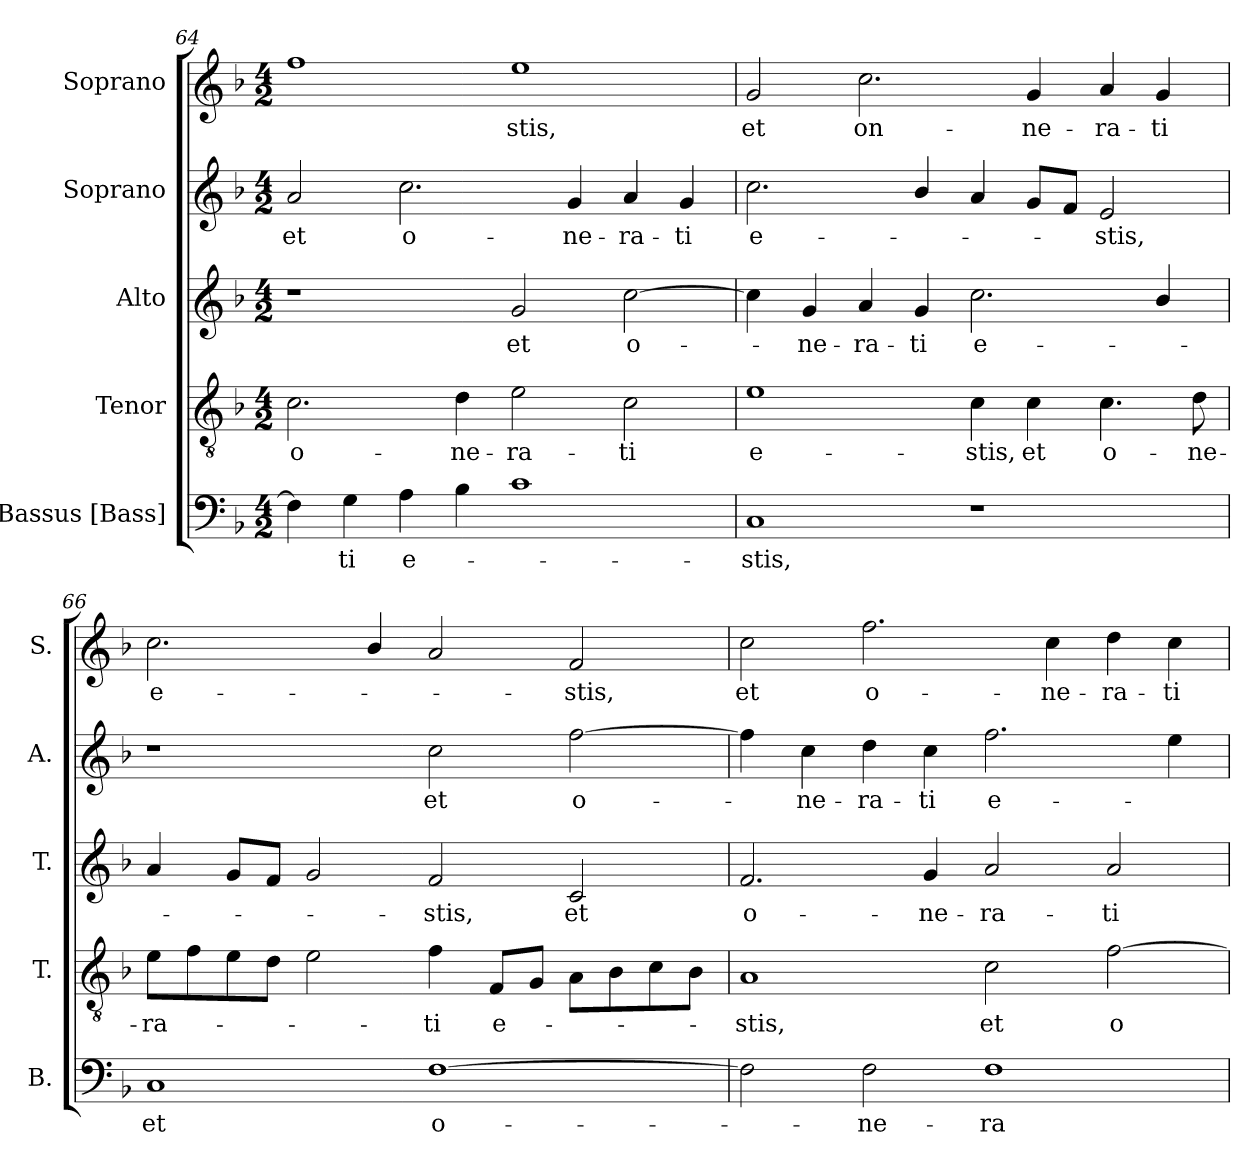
**kern	**text	**kern	**text	**kern	**text	**kern	**text	**kern	**text
*part5	*part5	*part4	*part4	*part3	*part3	*part2	*part2	*part1	*part1
*staff5	*staff5	*staff4	*staff4	*staff3	*staff3	*staff2	*staff2	*staff1	*staff1
*I"Bassus [Bass]	*	*I"Tenor	*	*I"Alto	*	*I"Soprano	*	*I"Soprano	*
*I'B.	*	*I'T.	*	*I'T.	*	*I'A.	*	*I'S.	*
*clefF4	*	*clefGv2	*	*clefG2	*	*clefG2	*	*clefG2	*
*	*	*ITrd7c12	*	*	*	*	*	*	*
*k[b-]	*	*k[b-]	*	*k[b-]	*	*k[b-]	*	*k[b-]	*
*F:	*	*F:	*	*F:	*	*F:	*	*F:	*
*M4/2	*	*M4/2	*	*M4/2	*	*M4/2	*	*M4/2	*
=64	=64	=64	=64	=64	=64	=64	=64	=64	=64
!	!	!	!LO:LY:b:color=#000000	!	!	!	!	!	!
!	!	!	!	!	!	!	!LO:LY:b:color=#000000	!	!
4Fi\]	.	2.Ci\	o-	1r	.	2ai/	et	1ffi	.
!	!LO:LY:b:color=#000000	!	!	!	!	!	!	!	!
4Gi\	-ti	.	.	.	.	.	.	.	.
!	!LO:LY:b:color=#000000	!	!	!	!	!	!	!	!
!	!	!	!	!	!	!	!LO:LY:b:color=#000000	!	!
4Ai\	e-	.	.	.	.	2.cci\	o-	.	.
!	!	!	!LO:LY:b:color=#000000	!	!	!	!	!	!
4B-i\	.	4Di\	-ne-	.	.	.	.	.	.
!	!	!	!LO:LY:b:color=#000000	!	!	!	!	!	!
!	!	!	!	!	!LO:LY:b:color=#000000	!	!	!	!
!	!	!	!	!	!	!	!	!	!LO:LY:b:color=#000000
1ci	.	2Ei\	-ra-	2gi/	et	.	.	1eei	-stis,
!	!	!	!	!	!	!	!LO:LY:b:color=#000000	!	!
.	.	.	.	.	.	4gi/	-ne-	.	.
!	!	!	!LO:LY:b:color=#000000	!	!	!	!	!	!
!	!	!	!	!	!LO:LY:b:color=#000000	!	!	!	!
!	!	!	!	!	!	!	!LO:LY:b:color=#000000	!	!
.	.	2Ci\	-ti	[2cci\	o-	4ai/	-ra-	.	.
!	!	!	!	!	!	!	!LO:LY:b:color=#000000	!	!
.	.	.	.	.	.	4gi/	-ti	.	.
!!LO:LB:g=z
=65	=65	=65	=65	=65	=65	=65	=65	=65	=65
!	!LO:LY:b:color=#000000	!	!	!	!	!	!	!	!
!	!	!	!LO:LY:b:color=#000000	!	!	!	!	!	!
!	!	!	!	!	!	!	!LO:LY:b:color=#000000	!	!
!	!	!	!	!	!	!	!	!	!LO:LY:b:color=#000000
1Ci	-stis,	1Ei	e-	4cci\]	.	2.cci\	e-	2gi/	et
!	!	!	!	!	!LO:LY:b:color=#000000	!	!	!	!
.	.	.	.	4gi/	-ne-	.	.	.	.
!	!	!	!	!	!LO:LY:b:color=#000000	!	!	!	!
!	!	!	!	!	!	!	!	!	!LO:LY:b:color=#000000
.	.	.	.	4ai/	-ra-	.	.	2.cci\	on-
!	!	!	!	!	!LO:LY:b:color=#000000	!	!	!	!
.	.	.	.	4gi/	-ti	4b-i/	.	.	.
!	!	!	!LO:LY:b:color=#000000	!	!	!	!	!	!
!	!	!	!	!	!LO:LY:b:color=#000000	!	!	!	!
1r	.	4Ci\	-stis,	2.cci\	e-	4ai/	.	.	.
!	!	!	!LO:LY:b:color=#000000	!	!	!	!	!	!
!	!	!	!	!	!	!	!	!	!LO:LY:b:color=#000000
.	.	4Ci\	et	.	.	8gi/L	.	4gi/	-ne-
.	.	.	.	.	.	8fi/J	.	.	.
!	!	!	!LO:LY:b:color=#000000	!	!	!	!	!	!
!	!	!	!	!	!	!	!LO:LY:b:color=#000000	!	!
!	!	!	!	!	!	!	!	!	!LO:LY:b:color=#000000
.	.	4.Ci\	o-	.	.	2ei/	-stis,	4ai/	-ra-
!	!	!	!	!	!	!	!	!	!LO:LY:b:color=#000000
.	.	.	.	4b-i/	.	.	.	4gi/	-ti
!	!	!	!LO:LY:b:color=#000000	!	!	!	!	!	!
.	.	8Di\	-ne-	.	.	.	.	.	.
=66	=66	=66	=66	=66	=66	=66	=66	=66	=66
!	!LO:LY:b:color=#000000	!	!	!	!	!	!	!	!
!	!	!	!LO:LY:b:color=#000000	!	!	!	!	!	!
!	!	!	!	!	!	!	!	!	!LO:LY:b:color=#000000
1Ci	et	8Ei\L	-ra-	4ai/	.	1r	.	2.cci\	e-
.	.	8Fi\	.	.	.	.	.	.	.
.	.	8Ei\	.	8gi/L	.	.	.	.	.
.	.	8Di\J	.	8fi/J	.	.	.	.	.
.	.	2Ei\	.	2gi/	.	.	.	.	.
.	.	.	.	.	.	.	.	4b-i/	.
!	!LO:LY:b:color=#000000	!	!	!	!	!	!	!	!
!	!	!	!LO:LY:b:color=#000000	!	!	!	!	!	!
!	!	!	!	!	!LO:LY:b:color=#000000	!	!	!	!
!	!	!	!	!	!	!	!LO:LY:b:color=#000000	!	!
[1Fi	o-	4Fi\	-ti	2fi/	-stis,	2cci\	et	2ai/	.
!	!	!	!LO:LY:b:color=#000000	!	!	!	!	!	!
.	.	8FFi/L	e-	.	.	.	.	.	.
.	.	8GGi/J	.	.	.	.	.	.	.
!	!	!	!	!	!LO:LY:b:color=#000000	!	!	!	!
!	!	!	!	!	!	!	!LO:LY:b:color=#000000	!	!
!	!	!	!	!	!	!	!	!	!LO:LY:b:color=#000000
.	.	8AAi\L	.	2ci/	et	[2ffi\	o-	2fi/	-stis,
.	.	8BB-i\	.	.	.	.	.	.	.
.	.	8Ci\	.	.	.	.	.	.	.
.	.	8BB-i\J	.	.	.	.	.	.	.
=67	=67	=67	=67	=67	=67	=67	=67	=67	=67
!	!	!	!LO:LY:b:color=#000000	!	!	!	!	!	!
!	!	!	!	!	!LO:LY:b:color=#000000	!	!	!	!
!	!	!	!	!	!	!	!	!	!LO:LY:b:color=#000000
2Fi\]	.	1AAi	-stis,	2.fi/	o-	4ffi\]	.	2cci\	et
!	!	!	!	!	!	!	!LO:LY:b:color=#000000	!	!
.	.	.	.	.	.	4cci\	-ne-	.	.
!	!LO:LY:b:color=#000000	!	!	!	!	!	!	!	!
!	!	!	!	!	!	!	!LO:LY:b:color=#000000	!	!
!	!	!	!	!	!	!	!	!	!LO:LY:b:color=#000000
2Fi\	-ne-	.	.	.	.	4ddi\	-ra-	2.ffi\	o-
!	!	!	!	!	!LO:LY:b:color=#000000	!	!	!	!
!	!	!	!	!	!	!	!LO:LY:b:color=#000000	!	!
.	.	.	.	4gi/	-ne-	4cci\	-ti	.	.
!	!LO:LY:b:color=#000000	!	!	!	!	!	!	!	!
!	!	!	!LO:LY:b:color=#000000	!	!	!	!	!	!
!	!	!	!	!	!LO:LY:b:color=#000000	!	!	!	!
!	!	!	!	!	!	!	!LO:LY:b:color=#000000	!	!
1Fi	-ra-	2Ci\	et	2ai/	-ra-	2.ffi\	e-	.	.
!	!	!	!	!	!	!	!	!	!LO:LY:b:color=#000000
.	.	.	.	.	.	.	.	4cci\	-ne-
!	!	!	!LO:LY:b:color=#000000	!	!	!	!	!	!
!	!	!	!	!	!LO:LY:b:color=#000000	!	!	!	!
!	!	!	!	!	!	!	!	!	!LO:LY:b:color=#000000
.	.	[2Fi\	o-	2ai/	-ti	.	.	4ddi\	-ra-
!	!	!	!	!	!	!	!	!	!LO:LY:b:color=#000000
.	.	.	.	.	.	4eei\	.	4cci\	-ti
=	=	=	=	=	=	=	=	=	=
*-	*-	*-	*-	*-	*-	*-	*-	*-	*-
